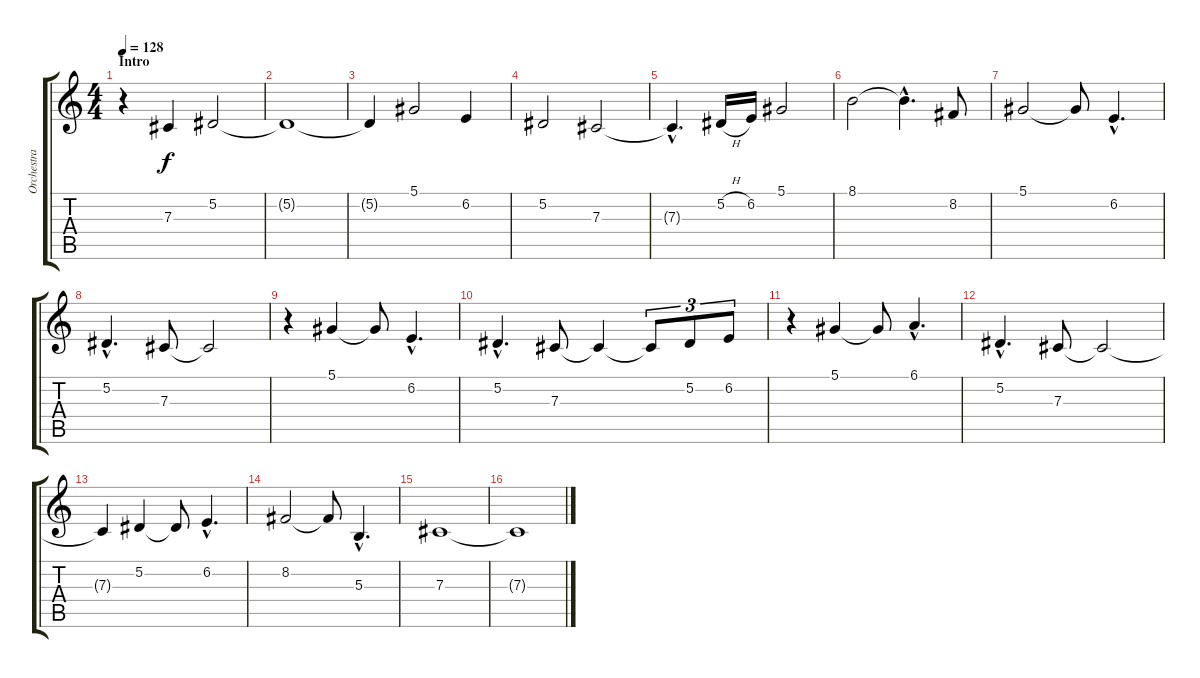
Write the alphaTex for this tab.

\track ("Orchestra (Strings)" "Orchestra ") {instrument stringensemble1}
\staff {score tabs}
\tuning (Eb4 Bb3 Gb3 Db3 Ab2 Eb2) {hide}
\ts (4 4)
\section ("" "Intro")
\tempo 128
\clef g2
\ks c
r.4{dy f instrument stringensemble1} 7.3.4 5.2.2 |
5.2{t}.1 |
5.2{t}.4 5.1.2 6.2.4 |
5.2.2 7.3.2 |
7.3{hac t}.4{d} 5.2{h}.16 6.2.16 5.1.2 |
8.1.2 8.1{hac t}.4{d} 8.2.8 |
5.1.2 5.1{t}.8 6.2{hac}.4{d} |
5.2{hac}.4{d} 7.3.8 7.3{t}.2 |
r.4 5.1.4 5.1{t}.8 6.2{hac}.4{d} |
5.2{hac}.4{d} 7.3.8 7.3{t}.4 7.3{t}.8{tu (3 2)} 5.2.8{tu (3 2)} 6.2.8{tu (3 2)} |
r.4 5.1.4 5.1{t}.8 6.1{hac}.4{d} |
5.2{hac}.4{d} 7.3.8 7.3{t}.2 |
7.3{t}.4 5.2.4 5.2{t}.8 6.2{hac}.4{d} |
8.2.2 8.2{t}.8 5.3{hac}.4{d} |
7.3.1 |
7.3{t}.1
